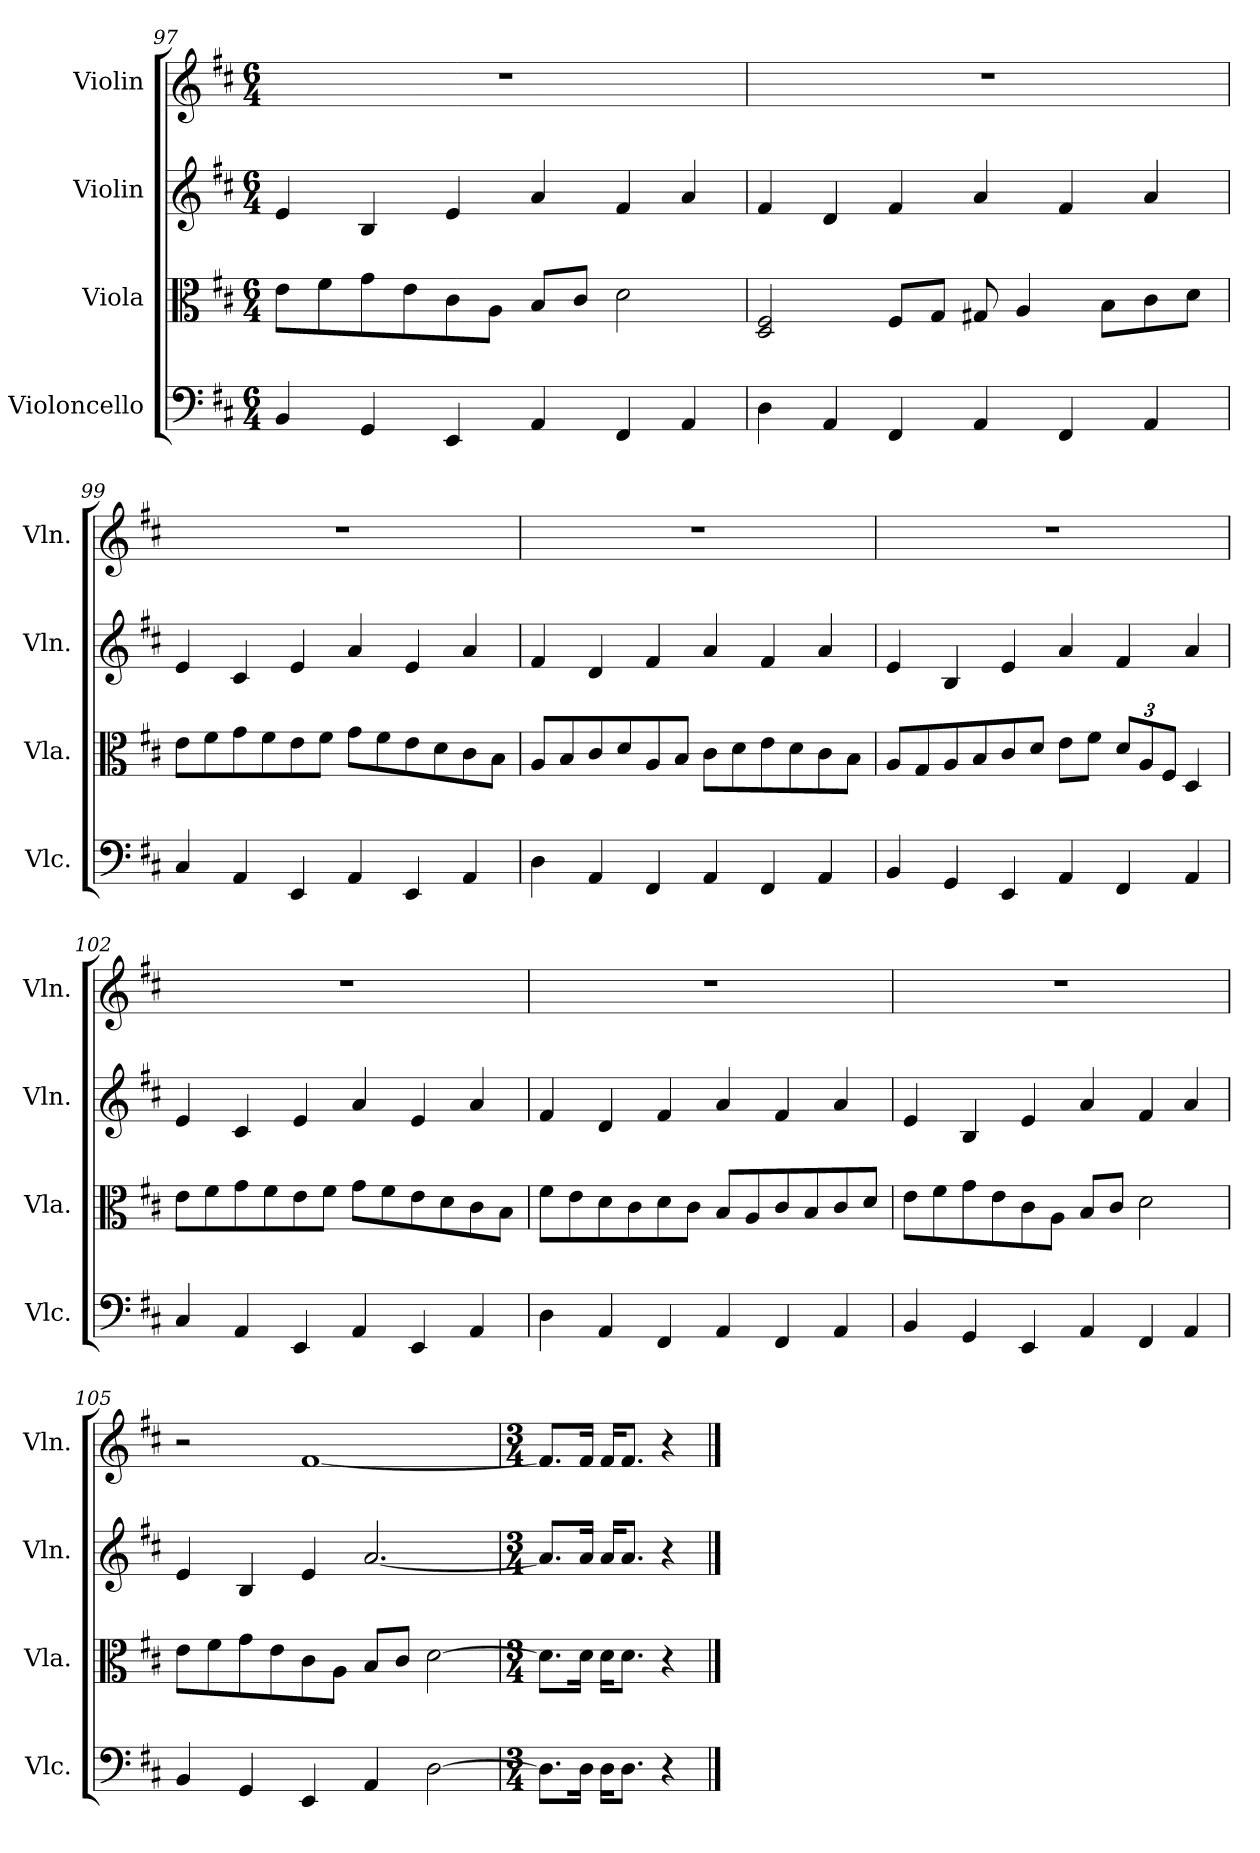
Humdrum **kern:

**kern	**kern	**kern	**kern
*part4	*part3	*part2	*part1
*staff4	*staff3	*staff2	*staff1
*I"Violoncello	*I"Viola	*I"Violin	*I"Violin
*I'Vlc.	*I'Vla.	*I'Vln.	*I'Vln.
*clefF4	*clefC3	*clefG2	*clefG2
*k[f#c#]	*k[f#c#]	*k[f#c#]	*k[f#c#]
*D:	*D:	*D:	*D:
*M6/4	*M6/4	*M6/4	*M6/4
=97	=97	=97	=97
4BB/	8e\L	4e/	1.r
.	8f#\	.	.
4GG/	8g\	4B/	.
.	8e\	.	.
4EE/	8c#\	4e/	.
.	8A\J	.	.
4AA/	8B/L	4a/	.
.	8c#/J	.	.
4FF#/	2d\	4f#/	.
4AA/	.	4a/	.
=98	=98	=98	=98
4D\	2D/ 2F#/	4f#/	1.r
4AA/	.	4d/	.
4FF#/	8F#/L	4f#/	.
.	8G/J	.	.
4AA/	8G#X/	4a/	.
.	4A/	.	.
4FF#/	.	4f#/	.
.	8B\L	.	.
4AA/	8c#\	4a/	.
.	8d\J	.	.
!!LO:LB:g=z
=99	=99	=99	=99
4C#/	8e\L	4e/	1.r
.	8f#\	.	.
4AA/	8g\	4c#/	.
.	8f#\	.	.
4EE/	8e\	4e/	.
.	8f#\J	.	.
4AA/	8g\L	4a/	.
.	8f#\	.	.
4EE/	8e\	4e/	.
.	8d\	.	.
4AA/	8c#\	4a/	.
.	8B\J	.	.
=100	=100	=100	=100
4D\	8A/L	4f#/	1.r
.	8B/	.	.
4AA/	8c#/	4d/	.
.	8d/	.	.
4FF#/	8A/	4f#/	.
.	8B/J	.	.
4AA/	8c#\L	4a/	.
.	8d\	.	.
4FF#/	8e\	4f#/	.
.	8d\	.	.
4AA/	8c#\	4a/	.
.	8B\J	.	.
=101	=101	=101	=101
4BB/	8A/L	4e/	1.r
.	8G/	.	.
4GG/	8A/	4B/	.
.	8B/	.	.
4EE/	8c#/	4e/	.
.	8d/J	.	.
4AA/	8e\L	4a/	.
.	8f#\J	.	.
*	*Xbrackettup	*	*
4FF#/	12d/L	4f#/	.
.	12A/	.	.
.	12F#/J	.	.
4AA/	4D/	4a/	.
!!LO:LB:g=z
=102	=102	=102	=102
4C#/	8e\L	4e/	1.r
.	8f#\	.	.
4AA/	8g\	4c#/	.
.	8f#\	.	.
4EE/	8e\	4e/	.
.	8f#\J	.	.
4AA/	8g\L	4a/	.
.	8f#\	.	.
4EE/	8e\	4e/	.
.	8d\	.	.
4AA/	8c#\	4a/	.
.	8B\J	.	.
=103	=103	=103	=103
4D\	8f#\L	4f#/	1.r
.	8e\	.	.
4AA/	8d\	4d/	.
.	8c#\	.	.
4FF#/	8d\	4f#/	.
.	8c#\J	.	.
4AA/	8B/L	4a/	.
.	8A/	.	.
4FF#/	8c#/	4f#/	.
.	8B/	.	.
4AA/	8c#/	4a/	.
.	8d/J	.	.
=104	=104	=104	=104
4BB/	8e\L	4e/	1.r
.	8f#\	.	.
4GG/	8g\	4B/	.
.	8e\	.	.
4EE/	8c#\	4e/	.
.	8A\J	.	.
4AA/	8B/L	4a/	.
.	8c#/J	.	.
4FF#/	2d\	4f#/	.
4AA/	.	4a/	.
!!LO:PB:g=z
=105	=105	=105	=105
4BB/	8e\L	4e/	2r
.	8f#\	.	.
4GG/	8g\	4B/	.
.	8e\	.	.
4EE/	8c#\	4e/	[1f#
.	8A\J	.	.
4AA/	8B/L	[2.a/	.
.	8c#/J	.	.
[2D\	[2d\	.	.
=106	=106	=106	=106
*M3/4	*M3/4	*M3/4	*M3/4
8.D\L]	8.d\L]	8.a/L]	8.f#/L]
16D\Jk	16d\Jk	16a/Jk	16f#/Jk
16D\KL	16d\KL	16a/KL	16f#/KL
8.D\J	8.d\J	8.a/J	8.f#/J
4r	4r	4r	4r
==	==	==	==
*-	*-	*-	*-
